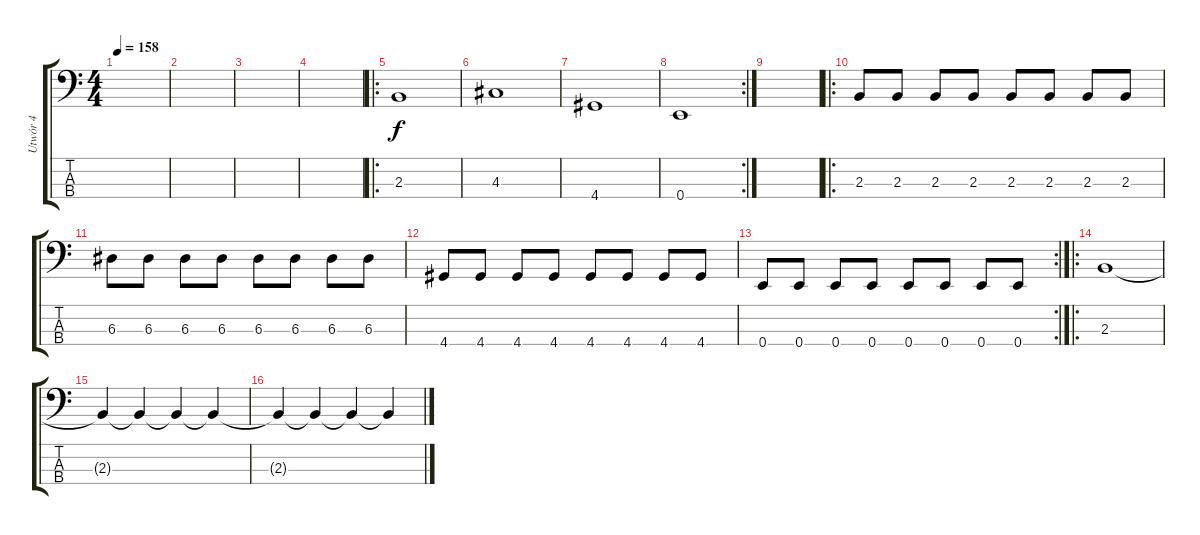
\track ("Utwór 4" "Utwór 4") {instrument electricbasspick}
\staff {score tabs}
\tuning (G2 D2 A1 E1) {hide}
\ts (4 4)
\tempo 158
\clef f4
\ks c
|
|
|
|
\ro
2.3.1 |
4.3.1 |
4.4.1 |
\rc 2
0.4.1 |
|
\ro
2.3.8 2.3.8 2.3.8 2.3.8 2.3.8 2.3.8 2.3.8 2.3.8 |
6.3.8 6.3.8 6.3.8 6.3.8 6.3.8 6.3.8 6.3.8 6.3.8 |
4.4.8 4.4.8 4.4.8 4.4.8 4.4.8 4.4.8 4.4.8 4.4.8 |
\rc 2
0.4.8 0.4.8 0.4.8 0.4.8 0.4.8 0.4.8 0.4.8 0.4.8 |
\ro
2.3.1{volume 8} |
2.3{t}.4{volume 16} 2.3{t}.4 2.3{t}.4 2.3{t}.4 |
2.3{t}.4 2.3{t}.4 2.3{t}.4 2.3{t}.4
